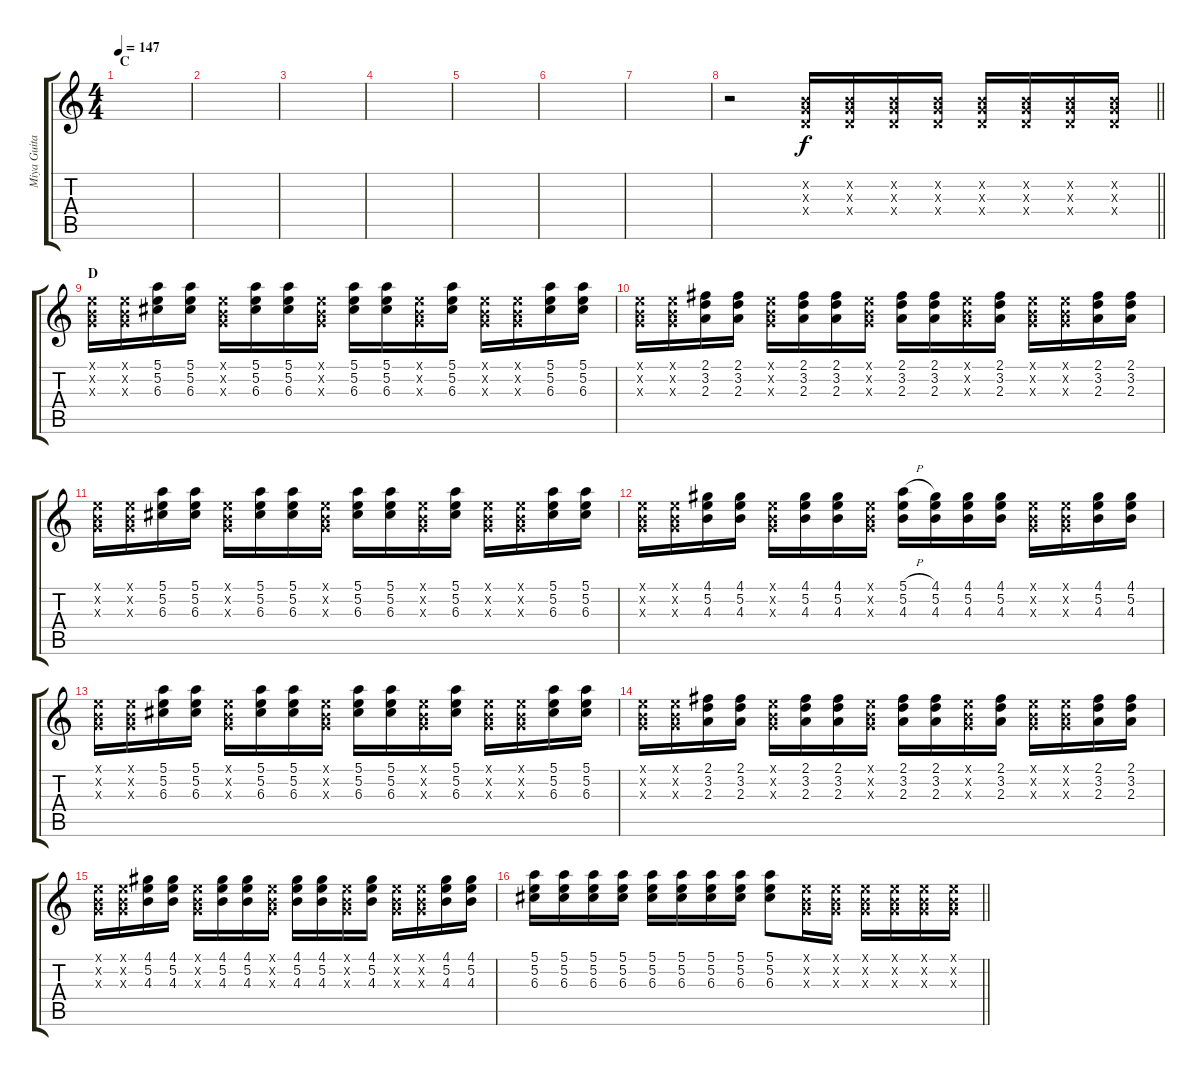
\track ("Miya Guitar III" "Miya Guita") {instrument distortionguitar}
\staff {score tabs}
\tuning (E4 B3 G3 D3 A2 E2) {hide}
\ts (4 4)
\section ("" "C")
\tempo 147
\clef g2
\ks c
|
|
|
|
|
|
|
\barLineRight lightlight
r.2 (0.2{x} 0.3{x} 0.4{x}).16 (0.2{x} 0.3{x} 0.4{x}).16 (0.2{x} 0.3{x} 0.4{x}).16 (0.2{x} 0.3{x} 0.4{x}).16 (0.2{x} 0.3{x} 0.4{x}).16 (0.2{x} 0.3{x} 0.4{x}).16 (0.2{x} 0.3{x} 0.4{x}).16 (0.2{x} 0.3{x} 0.4{x}).16 |
\section ("" "D")
(0.1{x} 0.2{x} 0.3{x}).16 (0.1{x} 0.2{x} 0.3{x}).16 (5.1 5.2 6.3).16 (5.1 5.2 6.3).16 (0.1{x} 0.2{x} 0.3{x}).16 (5.1 5.2 6.3).16 (5.1 5.2 6.3).16 (0.1{x} 0.2{x} 0.3{x}).16 (5.1 5.2 6.3).16 (5.1 5.2 6.3).16 (0.1{x} 0.2{x} 0.3{x}).16 (5.1 5.2 6.3).16 (0.1{x} 0.2{x} 0.3{x}).16 (0.1{x} 0.2{x} 0.3{x}).16 (5.1 5.2 6.3).16 (5.1 5.2 6.3).16 |
(0.1{x} 0.2{x} 0.3{x}).16 (0.1{x} 0.2{x} 0.3{x}).16 (2.1 3.2 2.3).16 (2.1 3.2 2.3).16 (0.1{x} 0.2{x} 0.3{x}).16 (2.1 3.2 2.3).16 (2.1 3.2 2.3).16 (0.1{x} 0.2{x} 0.3{x}).16 (2.1 3.2 2.3).16 (2.1 3.2 2.3).16 (0.1{x} 0.2{x} 0.3{x}).16 (2.1 3.2 2.3).16 (0.1{x} 0.2{x} 0.3{x}).16 (0.1{x} 0.2{x} 0.3{x}).16 (2.1 3.2 2.3).16 (2.1 3.2 2.3).16 |
(0.1{x} 0.2{x} 0.3{x}).16 (0.1{x} 0.2{x} 0.3{x}).16 (5.1 5.2 6.3).16 (5.1 5.2 6.3).16 (0.1{x} 0.2{x} 0.3{x}).16 (5.1 5.2 6.3).16 (5.1 5.2 6.3).16 (0.1{x} 0.2{x} 0.3{x}).16 (5.1 5.2 6.3).16 (5.1 5.2 6.3).16 (0.1{x} 0.2{x} 0.3{x}).16 (5.1 5.2 6.3).16 (0.1{x} 0.2{x} 0.3{x}).16 (0.1{x} 0.2{x} 0.3{x}).16 (5.1 5.2 6.3).16 (5.1 5.2 6.3).16 |
(0.1{x} 0.2{x} 0.3{x}).16 (0.1{x} 0.2{x} 0.3{x}).16 (4.1 5.2 4.3).16 (4.1 5.2 4.3).16 (0.1{x} 0.2{x} 0.3{x}).16 (4.1 5.2 4.3).16 (4.1 5.2 4.3).16 (0.1{x} 0.2{x} 0.3{x}).16 (5.1{h} 5.2 4.3).16 (4.1 5.2 4.3).16 (4.1 5.2 4.3).16 (4.1 5.2 4.3).16 (0.1{x} 0.2{x} 0.3{x}).16 (0.1{x} 0.2{x} 0.3{x}).16 (4.1 5.2 4.3).16 (4.1 5.2 4.3).16 |
(0.1{x} 0.2{x} 0.3{x}).16 (0.1{x} 0.2{x} 0.3{x}).16 (5.1 5.2 6.3).16 (5.1 5.2 6.3).16 (0.1{x} 0.2{x} 0.3{x}).16 (5.1 5.2 6.3).16 (5.1 5.2 6.3).16 (0.1{x} 0.2{x} 0.3{x}).16 (5.1 5.2 6.3).16 (5.1 5.2 6.3).16 (0.1{x} 0.2{x} 0.3{x}).16 (5.1 5.2 6.3).16 (0.1{x} 0.2{x} 0.3{x}).16 (0.1{x} 0.2{x} 0.3{x}).16 (5.1 5.2 6.3).16 (5.1 5.2 6.3).16 |
(0.1{x} 0.2{x} 0.3{x}).16 (0.1{x} 0.2{x} 0.3{x}).16 (2.1 3.2 2.3).16 (2.1 3.2 2.3).16 (0.1{x} 0.2{x} 0.3{x}).16 (2.1 3.2 2.3).16 (2.1 3.2 2.3).16 (0.1{x} 0.2{x} 0.3{x}).16 (2.1 3.2 2.3).16 (2.1 3.2 2.3).16 (0.1{x} 0.2{x} 0.3{x}).16 (2.1 3.2 2.3).16 (0.1{x} 0.2{x} 0.3{x}).16 (0.1{x} 0.2{x} 0.3{x}).16 (2.1 3.2 2.3).16 (2.1 3.2 2.3).16 |
(0.1{x} 0.2{x} 0.3{x}).16 (0.1{x} 0.2{x} 0.3{x}).16 (4.1 5.2 4.3).16 (4.1 5.2 4.3).16 (0.1{x} 0.2{x} 0.3{x}).16 (4.1 5.2 4.3).16 (4.1 5.2 4.3).16 (0.1{x} 0.2{x} 0.3{x}).16 (4.1 5.2 4.3).16 (4.1 5.2 4.3).16 (0.1{x} 0.2{x} 0.3{x}).16 (4.1 5.2 4.3).16 (0.1{x} 0.2{x} 0.3{x}).16 (0.1{x} 0.2{x} 0.3{x}).16 (4.1 5.2 4.3).16 (4.1 5.2 4.3).16 |
\barLineRight lightlight
(5.1 5.2 6.3).16 (5.1 5.2 6.3).16 (5.1 5.2 6.3).16 (5.1 5.2 6.3).16 (5.1 5.2 6.3).16 (5.1 5.2 6.3).16 (5.1 5.2 6.3).16 (5.1 5.2 6.3).16 (5.1 5.2 6.3).8 (0.1{x} 0.2{x} 0.3{x}).16 (0.1{x} 0.2{x} 0.3{x}).16 (0.1{x} 0.2{x} 0.3{x}).16 (0.1{x} 0.2{x} 0.3{x}).16 (0.1{x} 0.2{x} 0.3{x}).16 (0.1{x} 0.2{x} 0.3{x}).16
